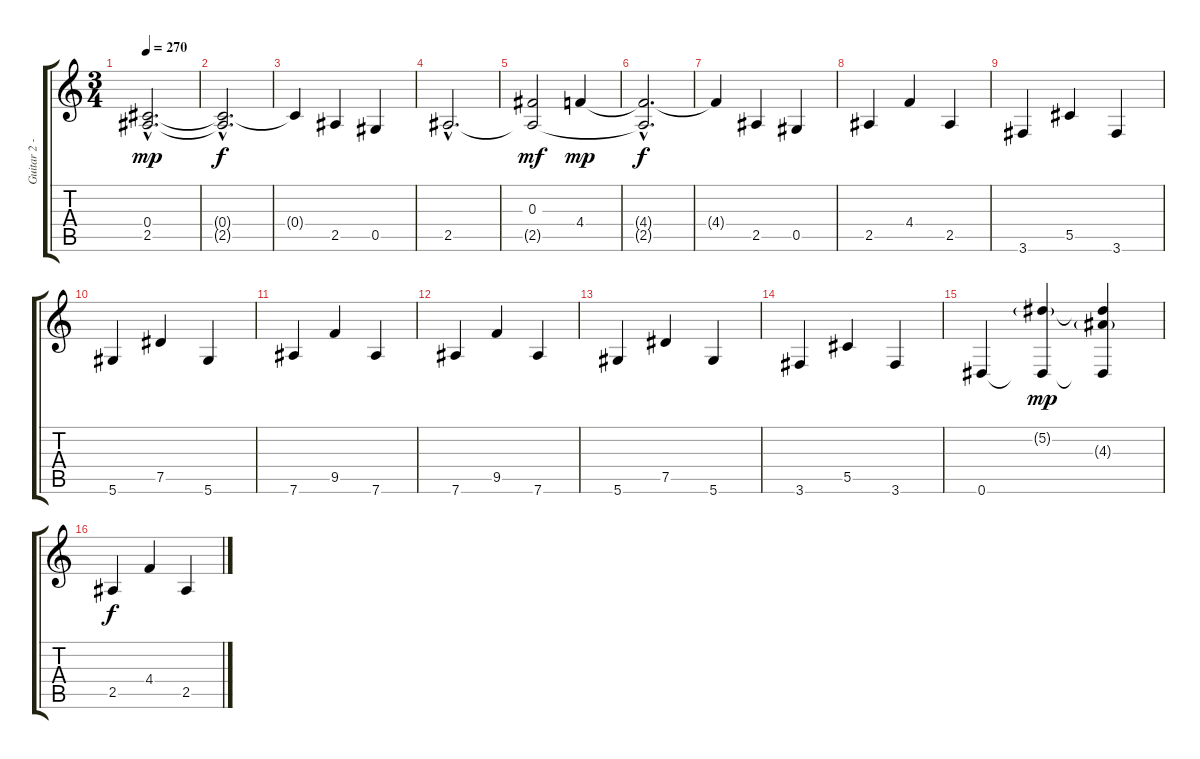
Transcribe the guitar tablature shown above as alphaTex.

\track ("Guitar 2 - Jade" "Guitar 2 -") {instrument electricguitarmuted}
\staff {score tabs}
\tuning (Eb4 Bb3 Gb3 Db3 Ab2 Eb2) {hide}
\ts (3 4)
\tempo 270
\clef g2
\ks c
(0.4{hac} 2.5{hac t}).2{d dy mp} |
(0.4{hac t} 2.5{hac t}).2{d dy f} |
0.4{t}.4 2.5.4 0.5.4 |
2.5{hac}.2{d} |
(0.3 2.5{t}).2{dy mf} 4.4.4{dy mp} |
(4.4{hac t} 2.5{hac t}).2{d dy f} |
4.4{t}.4 2.5.4 0.5.4 |
2.5.4 4.4.4 2.5.4 |
3.6.4 5.5.4 3.6.4 |
5.6.4 7.5.4 5.6.4 |
7.6.4 9.5.4 7.6.4 |
7.6.4 9.5.4 7.6.4 |
5.6.4 7.5.4 5.6.4 |
3.6.4 5.5.4 3.6.4 |
0.6.4 (5.2{g} 0.6{t}).4{dy mp} (5.2{t} 4.3{g} 0.6{t}).4 |
2.5.4{dy f} 4.4.4 2.5.4
